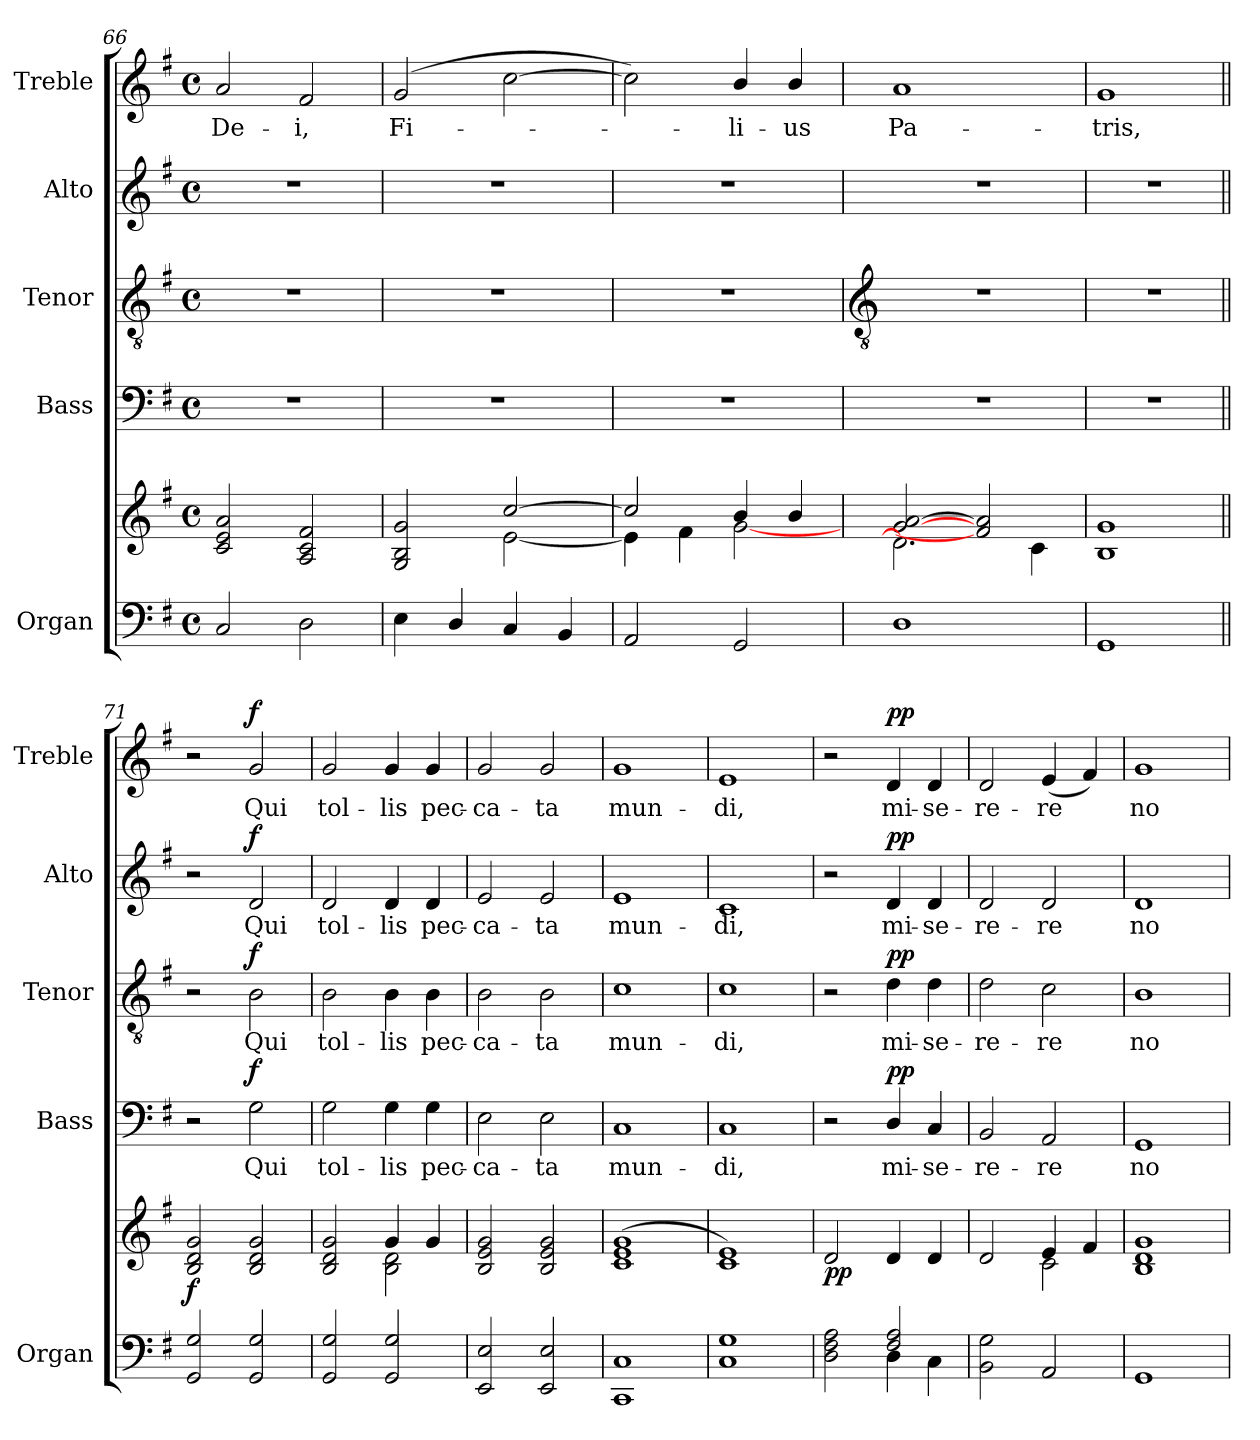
**kern	**kern	**dynam	**kern	**text	**dynam	**kern	**text	**dynam	**kern	**text	**dynam	**kern	**text	**dynam
*part5	*part5	*part5	*part4	*part4	*part4	*part3	*part3	*part3	*part2	*part2	*part2	*part1	*part1	*part1
*staff6	*staff5	*staff5/6	*staff4	*staff4	*staff4	*staff3	*staff3	*staff3	*staff2	*staff2	*staff2	*staff1	*staff1	*staff1
*I"Organ	*	*	*I"Bass	*	*	*I"Tenor	*	*	*I"Alto	*	*	*I"Treble	*	*
*I'Organ	*	*	*I'Bass	*	*	*I'Tenor	*	*	*I'Alto	*	*	*I'Treble	*	*
*clefF4	*clefG2	*	*clefF4	*	*	*clefGv2	*	*	*clefG2	*	*	*clefG2	*	*
*k[f#]	*k[f#]	*	*k[f#]	*	*	*k[f#]	*	*	*k[f#]	*	*	*k[f#]	*	*
*G:	*G:	*	*G:	*	*	*G:	*	*	*G:	*	*	*G:	*	*
*M4/4	*M4/4	*	*M4/4	*	*	*M4/4	*	*	*M4/4	*	*	*M4/4	*	*
*met(c)	*met(c)	*	*met(c)	*	*	*met(c)	*	*	*met(c)	*	*	*met(c)	*	*
=66	=66	=66	=66	=66	=66	=66	=66	=66	=66	=66	=66	=66	=66	=66
*	*^	*	*	*	*	*	*	*	*	*	*	*	*	*
!	!	!	!	!	!	!	!	!	!	!	!	!	!	!LO:LY:b	!
2C	2c 2e 2a	1ryy	.	1r	.	.	1r	.	.	1r	.	.	2a	De-	.
!	!	!	!	!	!	!	!	!	!	!	!	!	!	!LO:LY:b	!
2D	2A 2c 2f#	.	.	.	.	.	.	.	.	.	.	.	2f#	-i,	.
=67	=67	=67	=67	=67	=67	=67	=67	=67	=67	=67	=67	=67	=67	=67	=67
!	!	!	!	!	!	!	!	!	!	!	!	!	!	!LO:LY:b	!
4E	2G 2B 2g	2ryy	.	1r	.	.	1r	.	.	1r	.	.	(>2g	Fi-	.
4D/	.	.	.	.	.	.	.	.	.	.	.	.	.	.	.
4C	[2cc/	[2e\	.	.	.	.	.	.	.	.	.	.	[2cc	.	.
4BB	.	.	.	.	.	.	.	.	.	.	.	.	.	.	.
=68	=68	=68	=68	=68	=68	=68	=68	=68	=68	=68	=68	=68	=68	=68	=68
2AA	2cc/]	4e\]	.	1r	.	.	1r	.	.	1r	.	.	2cc])	.	.
.	.	4f#\	.	.	.	.	.	.	.	.	.	.	.	.	.
!	!	!	!	!	!	!	!	!	!	!	!	!	!	!LO:LY:b	!
2GG	4b/	[2g\	.	.	.	.	.	.	.	.	.	.	4b/	li-	.
!	!	!	!	!	!	!	!	!	!	!	!	!	!	!LO:LY:b	!
.	4b/	.	.	.	.	.	.	.	.	.	.	.	4b/	-us	.
!!LO:LB:g=z
=69	=69	=69	=69	=69	=69	=69	=69	=69	=69	=69	=69	=69	=69	=69	=69
*	*	*	*	*	*	*	*clefGv2	*	*	*	*	*	*	*	*
!	!	!	!	!	!	!	!	!	!	!	!	!	!	!LO:LY:b	!
1D	[2g [2a	2.d\]	.	1r	.	.	1r	.	.	1r	.	.	1a	Pa-	.
.	2f#] 2a]	.	.	.	.	.	.	.	.	.	.	.	.	.	.
.	.	4c\	.	.	.	.	.	.	.	.	.	.	.	.	.
=70	=70	=70	=70	=70	=70	=70	=70	=70	=70	=70	=70	=70	=70	=70	=70
!	!	!	!	!	!	!	!	!	!	!	!	!	!	!LO:LY:b	!
1GG	1B 1g	1ryy	.	1r	.	.	1r	.	.	1r	.	.	1g	-tris,	.
=71||	=71||	=71||	=71||	=71||	=71||	=71||	=71||	=71||	=71||	=71||	=71||	=71||	=71||	=71||	=71||
!	!	!	!LO:DY:b	!	!	!	!	!	!	!	!	!	!	!	!
2GG 2G	2B 2d 2g	1ryy	f	2r	.	.	2r	.	.	2r	.	.	2r	.	.
!	!	!	!	!	!LO:LY:b	!LO:DY:b	!	!LO:LY:b	!LO:DY:b	!	!LO:LY:b	!LO:DY:b	!	!LO:LY:b	!LO:DY:b
2GG 2G	2B 2d 2g	.	.	2G	Qui	f	2B	Qui	f	2d	Qui	f	2g	Qui	f
=72	=72	=72	=72	=72	=72	=72	=72	=72	=72	=72	=72	=72	=72	=72	=72
!	!	!	!	!	!LO:LY:b	!	!	!LO:LY:b	!	!	!LO:LY:b	!	!	!LO:LY:b	!
2GG 2G	2B 2d 2g	2ryy	.	2G	tol-	.	2B	tol-	.	2d	tol-	.	2g	tol-	.
!	!	!	!	!	!LO:LY:b	!	!	!LO:LY:b	!	!	!LO:LY:b	!	!	!LO:LY:b	!
2GG 2G	4g	2B\ 2d\	.	4G	-lis	.	4B	-lis	.	4d	-lis	.	4g	-lis	.
!	!	!	!	!	!LO:LY:b	!	!	!LO:LY:b	!	!	!LO:LY:b	!	!	!LO:LY:b	!
.	4g	.	.	4G	pec-	.	4B	pec-	.	4d	pec-	.	4g	pec-	.
=73	=73	=73	=73	=73	=73	=73	=73	=73	=73	=73	=73	=73	=73	=73	=73
!	!	!	!	!	!LO:LY:b	!	!	!LO:LY:b	!	!	!LO:LY:b	!	!	!LO:LY:b	!
2EE 2E	2B 2e 2g	1ryy	.	2E	-ca-	.	2B	-ca-	.	2e	-ca-	.	2g	-ca-	.
!	!	!	!	!	!LO:LY:b	!	!	!LO:LY:b	!	!	!LO:LY:b	!	!	!LO:LY:b	!
2EE 2E	2B 2e 2g	.	.	2E	-ta	.	2B	-ta	.	2e	-ta	.	2g	-ta	.
=74	=74	=74	=74	=74	=74	=74	=74	=74	=74	=74	=74	=74	=74	=74	=74
!	!	!	!	!	!LO:LY:b	!	!	!LO:LY:b	!	!	!LO:LY:b	!	!	!LO:LY:b	!
1CC 1C	(<1c 1e 1g	1ryy	.	1C	mun-	.	1c	mun-	.	1e	mun-	.	1g	mun-	.
=75	=75	=75	=75	=75	=75	=75	=75	=75	=75	=75	=75	=75	=75	=75	=75
!	!	!	!	!	!LO:LY:b	!	!	!LO:LY:b	!	!	!LO:LY:b	!	!	!LO:LY:b	!
1C 1G	1c 1e)	1ryy	.	1C	-di,	.	1c	-di,	.	1c	-di,	.	1e	-di,	.
=76	=76	=76	=76	=76	=76	=76	=76	=76	=76	=76	=76	=76	=76	=76	=76
*^	*	*	*	*	*	*	*	*	*	*	*	*	*	*	*
!	!	!	!	!LO:DY:b	!	!	!	!	!	!	!	!	!	!	!	!
2ryy	2D 2F# 2A	2d	2ryy	pp	2r	.	.	2r	.	.	2r	.	.	2r	.	.
!	!	!	!	!	!	!LO:LY:b	!LO:DY:b	!	!LO:LY:b	!LO:DY:b	!	!LO:LY:b	!LO:DY:b	!	!LO:LY:b	!LO:DY:b
2F#/ 2A/	4D	4d	2ryy	.	4D/	mi-	pp	4d	mi-	pp	4d	mi-	pp	4d	mi-	pp
!	!	!	!	!	!	!LO:LY:b	!	!	!LO:LY:b	!	!	!LO:LY:b	!	!	!LO:LY:b	!
.	4C\	4d	.	.	4C	-se-	.	4d	-se-	.	4d	-se-	.	4d	-se-	.
=77	=77	=77	=77	=77	=77	=77	=77	=77	=77	=77	=77	=77	=77	=77	=77	=77
!	!	!	!	!	!	!LO:LY:b	!	!	!LO:LY:b	!	!	!LO:LY:b	!	!	!LO:LY:b	!
*v	*v	*	*	*	*	*	*	*	*	*	*	*	*	*	*	*
2BB 2G	2d	2ryy	.	2BB	-re-	.	2d	-re-	.	2d	-re-	.	2d	-re-	.
!	!	!	!	!	!LO:LY:b	!	!	!LO:LY:b	!	!	!LO:LY:b	!	!	!LO:LY:b	!
2AA	4e	2c\	.	2AA	-re	.	2c	-re	.	2d	-re	.	(<4e	-re	.
.	4f#	.	.	.	.	.	.	.	.	.	.	.	4f#)	.	.
=78	=78	=78	=78	=78	=78	=78	=78	=78	=78	=78	=78	=78	=78	=78	=78
!	!	!	!	!	!LO:LY:b	!	!	!LO:LY:b	!	!	!LO:LY:b	!	!	!LO:LY:b	!
1GG	1B 1d 1g	1ryy	.	1GG	no-	.	1B	no-	.	1d	no-	.	1g	no-	.
*	*v	*v	*	*	*	*	*	*	*	*	*	*	*	*	*
=	=	=	=	=	=	=	=	=	=	=	=	=	=	=
*-	*-	*-	*-	*-	*-	*-	*-	*-	*-	*-	*-	*-	*-	*-
